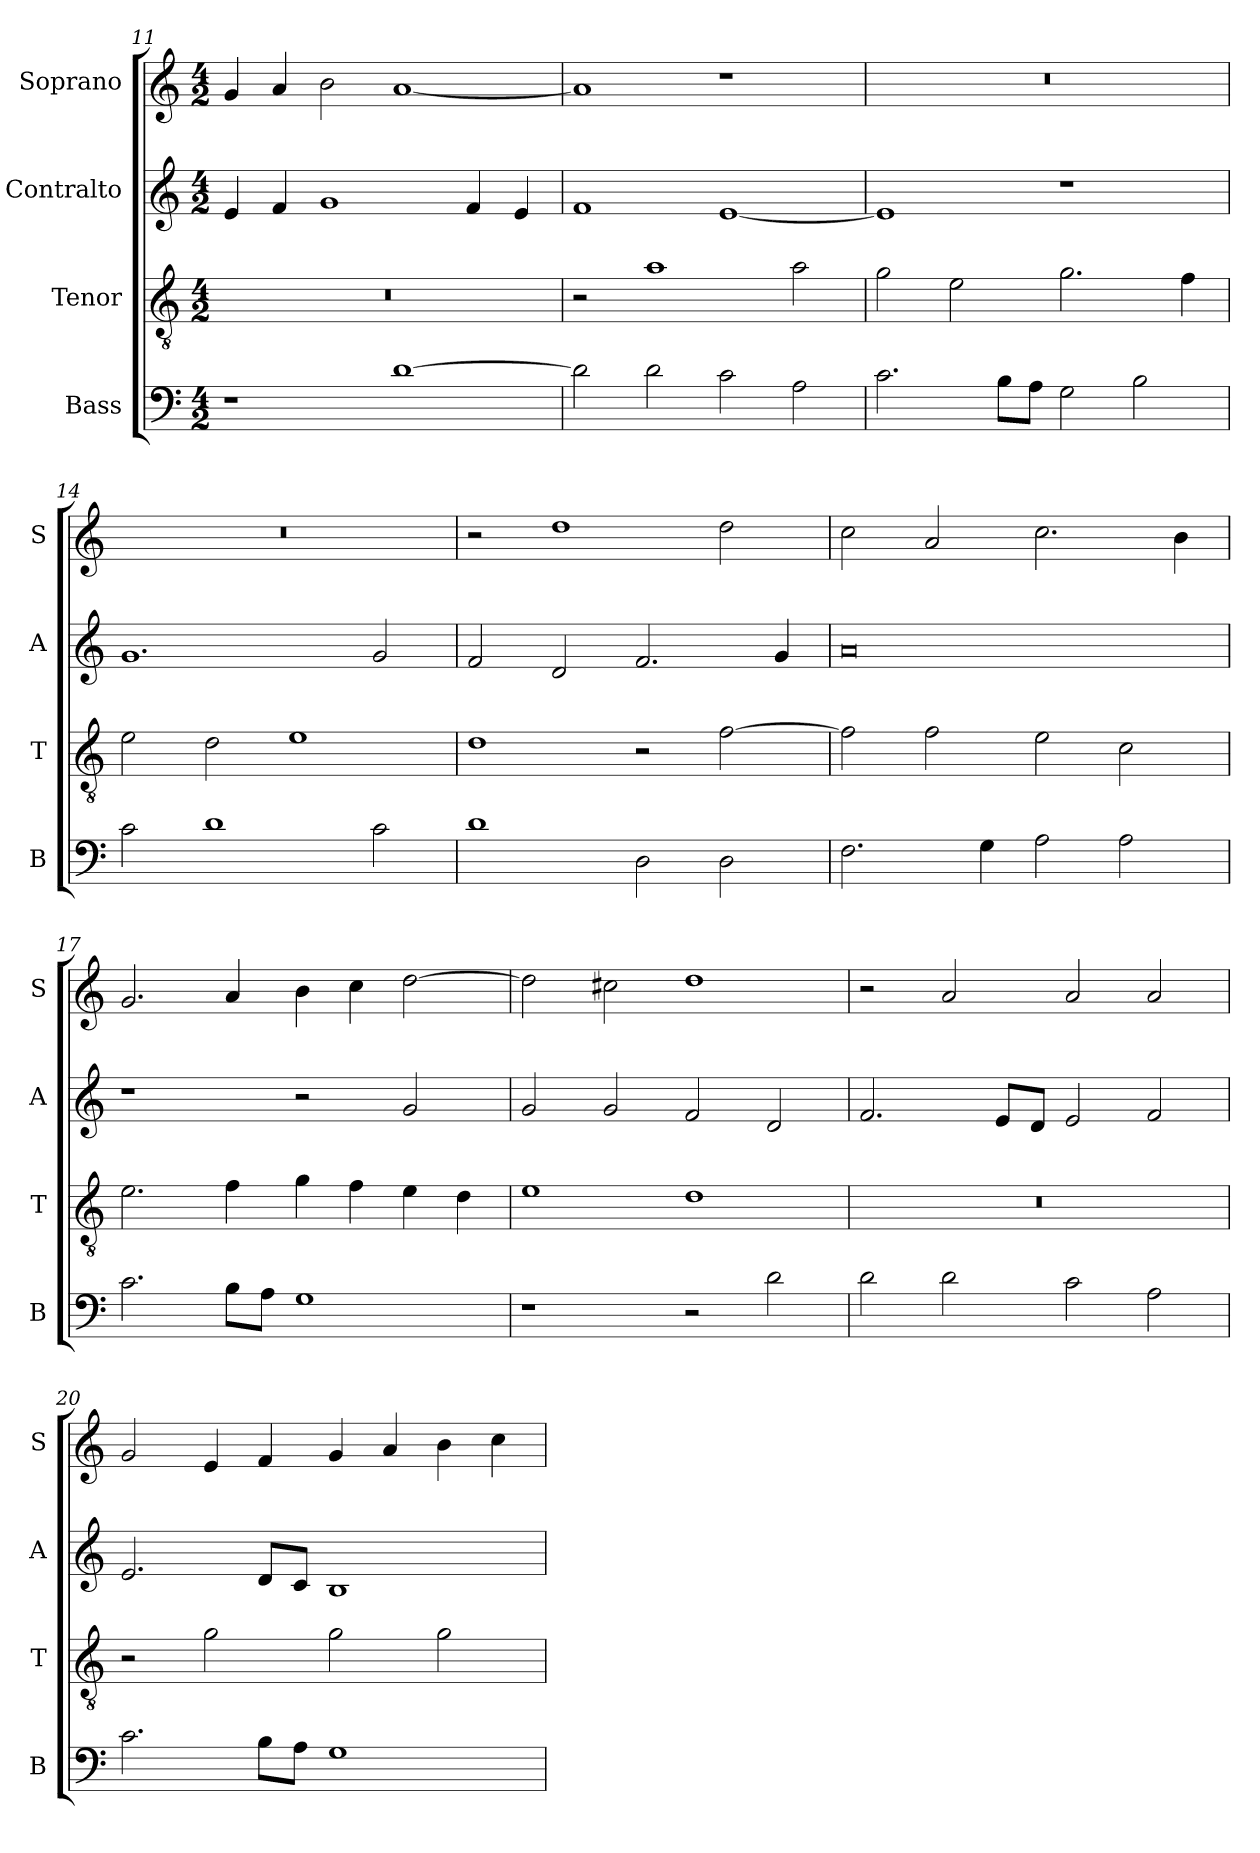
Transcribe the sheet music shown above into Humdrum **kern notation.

**kern	**kern	**kern	**kern
*part4	*part3	*part2	*part1
*staff4	*staff3	*staff2	*staff1
*I"Bass	*I"Tenor	*I"Contralto	*I"Soprano
*I'B	*I'T	*I'A	*I'S
*clefF4	*clefGv2	*clefG2	*clefG2
*k[]	*k[]	*k[]	*k[]
*D:dor	*D:dor	*D:dor	*D:dor
*M4/2	*M4/2	*M4/2	*M4/2
=11	=11	=11	=11
1r	0r	4e	4g
.	.	4f	4a
.	.	1g	2b
[1d	.	.	[1a
.	.	4f	.
.	.	4e	.
=12	=12	=12	=12
2d]	2r	1f	1a]
2d	1a	.	.
2c	.	[1e	1r
2A	2a	.	.
=13	=13	=13	=13
2.c	2g	1e]	0r
.	2e	.	.
8B\L	.	.	.
8A\J	.	.	.
2G	2.g	1r	.
2B	.	.	.
.	4f	.	.
=14	=14	=14	=14
2c	2e	1.g	0r
1d	2d	.	.
.	1e	.	.
2c	.	2g	.
=15	=15	=15	=15
1d	1d	2f	2r
.	.	2d	1dd
2D	2r	2.f	.
2D	[2f	.	2dd
.	.	4g	.
=16	=16	=16	=16
2.F	2f]	0a	2cc
.	2f	.	2a
4G	.	.	.
2A	2e	.	2.cc
2A	2c	.	.
.	.	.	4b
=17	=17	=17	=17
2.c	2.e	1r	2.g
8B\L	4f	.	4a
8A\J	.	.	.
1G	4g	2r	4b
.	4f	.	4cc
.	4e	2g	[2dd
.	4d	.	.
=18	=18	=18	=18
1r	1e	2g	2dd]
.	.	2g	2cc#X
2r	1d	2f	1dd
2d	.	2d	.
=19	=19	=19	=19
2d	0r	2.f	2r
2d	.	.	2a
.	.	8e/L	.
.	.	8d/J	.
2c	.	2e	2a
2A	.	2f	2a
=20	=20	=20	=20
2.c	2r	2.e	2g
.	2g	.	4e
8B\L	.	8d/L	4f
8A\J	.	8c/J	.
1G	2g	1B	4g
.	.	.	4a
.	2g	.	4b
.	.	.	4cc
=	=	=	=
*-	*-	*-	*-
